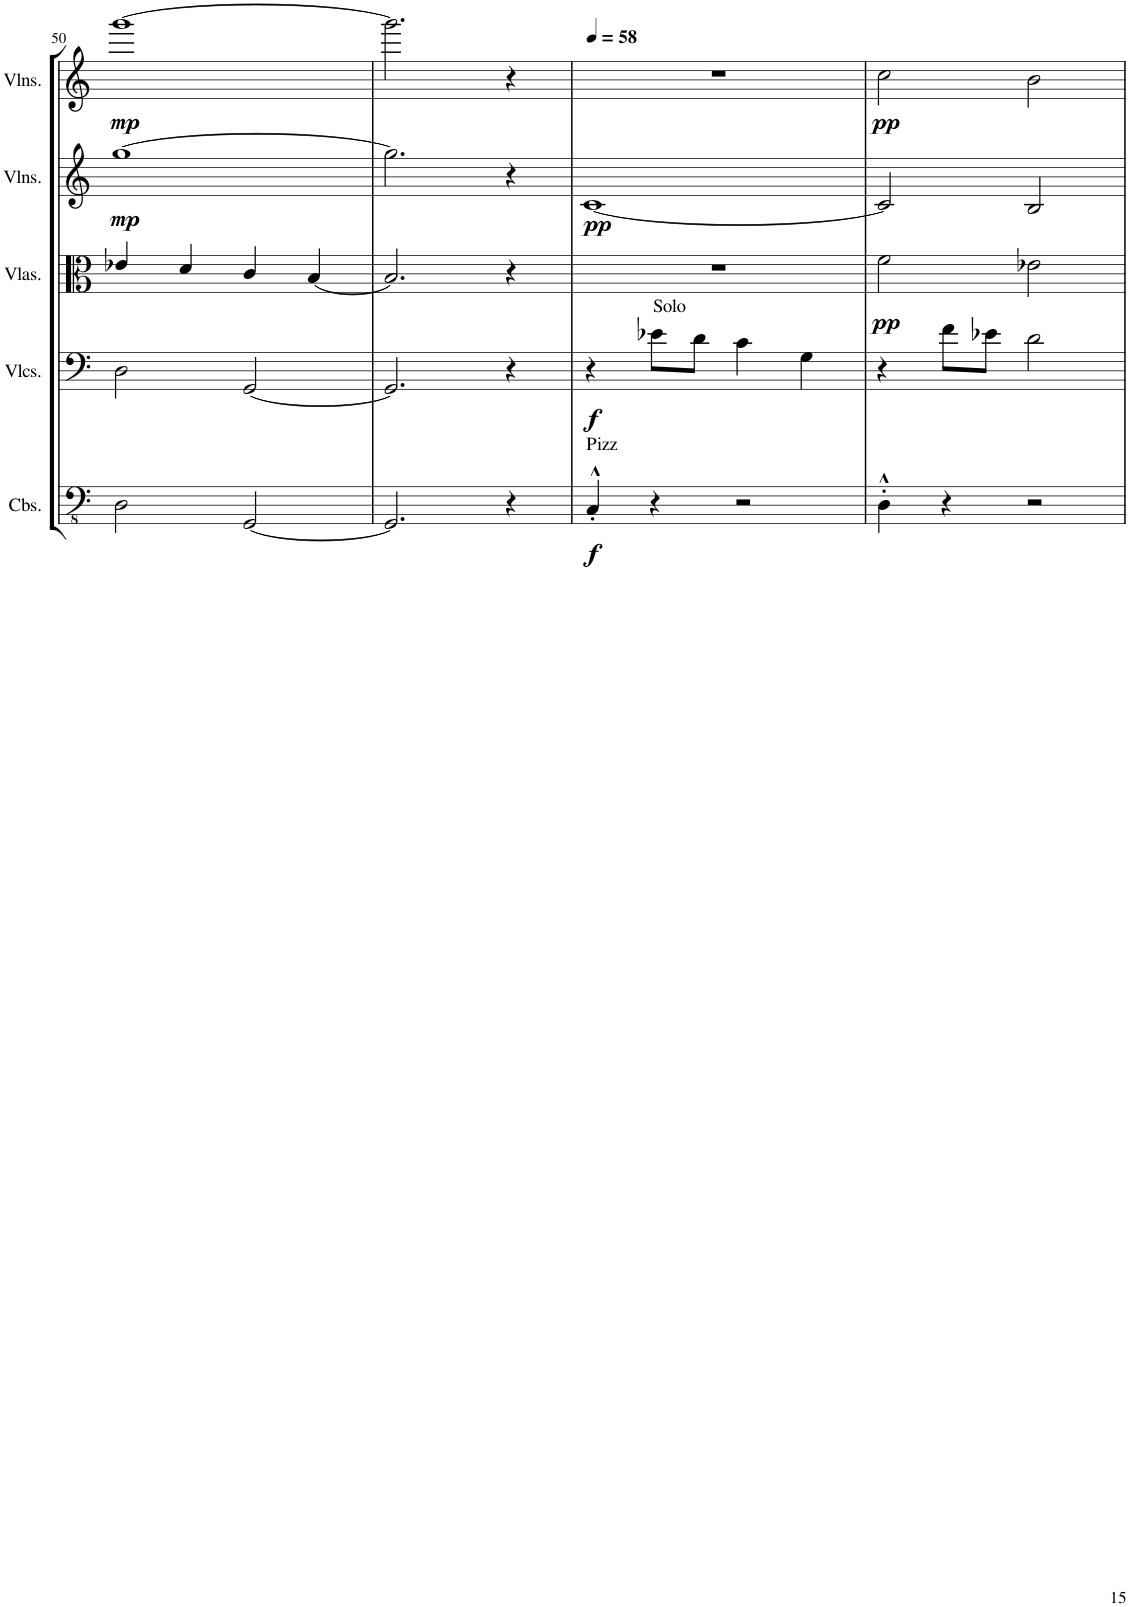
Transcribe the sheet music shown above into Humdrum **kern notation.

**kern	**dynam	**kern	**dynam	**kern	**dynam	**kern	**dynam	**kern	**dynam
*part5	*part5	*part4	*part4	*part3	*part3	*part2	*part2	*part1	*part1
*staff5	*staff5	*staff4	*staff4	*staff3	*staff3	*staff2	*staff2	*staff1	*staff1
*I"Contrabasses	*	*I"Violoncellos	*	*I"Violas	*	*I"Violins	*	*I"Violins	*
*I'Cbs.	*	*I'Vlcs.	*	*I'Vlas.	*	*I'Vlns.	*	*I'Vlns.	*
!!LO:PB:g=z
*clefFv4	*	*clefF4	*	*clefC3	*	*clefG2	*	*clefG2	*
*k[]	*	*k[]	*	*k[]	*	*k[]	*	*k[]	*
*M4/4	*	*M4/4	*	*M4/4	*	*M4/4	*	*M4/4	*
=50	=50	=50	=50	=50	=50	=50	=50	=50	=50
!	!	!	!	!	!	!	!LO:DY:b	!	!LO:DY:b
2DD\	.	2D\	.	4e-X/	.	[1gg	mp	[1ggg	mp
.	.	.	.	4d/	.	.	.	.	.
[2GGG/	.	[2GG/	.	4c/	.	.	.	.	.
.	.	.	.	[4B/	.	.	.	.	.
=51	=51	=51	=51	=51	=51	=51	=51	=51	=51
2.GGG/]	.	2.GG/]	.	2.B/]	.	2.gg\]	.	2.ggg\]	.
4r	.	4r	.	4r	.	4r	.	4r	.
=52	=52	=52	=52	=52	=52	=52	=52	=52	=52
*	*	*	*	*	*	*	*	*MM58	*
!LO:TX:a:t=Pizz	!	!	!	!	!	!	!	!	!
!	!LO:DY:b	!	!LO:DY:b	!	!	!	!LO:DY:b	!	!
4CC'^^/	f	4r	f	1r	.	[1c	pp	1r	.
!	!	!LO:TX:a:t=Solo	!	!	!	!	!	!	!
4r	.	8e-X\L	.	.	.	.	.	.	.
.	.	8d\J	.	.	.	.	.	.	.
2r	.	4c\	.	.	.	.	.	.	.
.	.	4G\	.	.	.	.	.	.	.
=53	=53	=53	=53	=53	=53	=53	=53	=53	=53
!	!	!	!	!	!LO:DY:b	!	!	!	!LO:DY:b
4DD'^^\	.	4r	.	2f\	pp	2c/]	.	2cc\	pp
4r	.	8f\L	.	.	.	.	.	.	.
.	.	8e-X\J	.	.	.	.	.	.	.
2r	.	2d\	.	2e-X\	.	2B/	.	2b\	.
=	=	=	=	=	=	=	=	=	=
*-	*-	*-	*-	*-	*-	*-	*-	*-	*-
